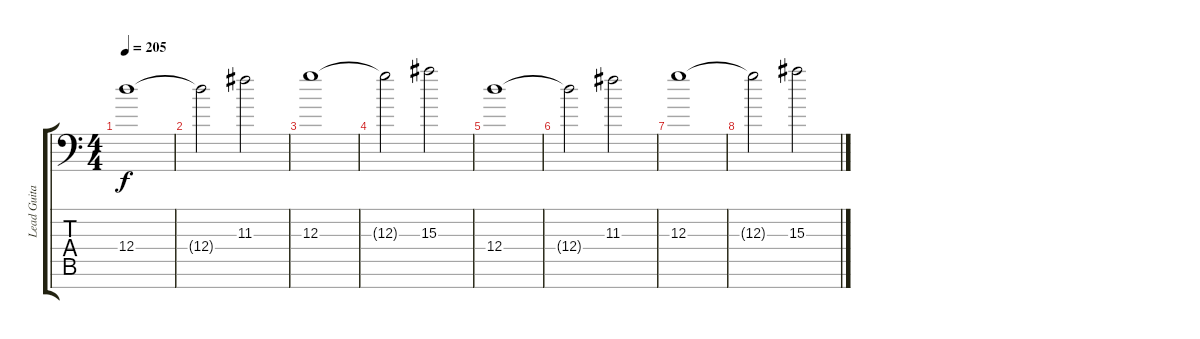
\track ("Lead Guitar (harmonics)" "Lead Guita") {instrument distortionguitar}
\staff {score tabs}
\tuning (E4 B3 G3 D3 A2 E2 C-1) {hide}
\ts (4 4)
\tempo 205
\clef f4
\ks c
12.4.1{dy f} |
12.4{t}.2 11.3.2 |
12.3.1 |
12.3{t}.2 15.3.2 |
12.4.1 |
12.4{t}.2 11.3.2 |
12.3.1 |
12.3{t}.2 15.3.2
